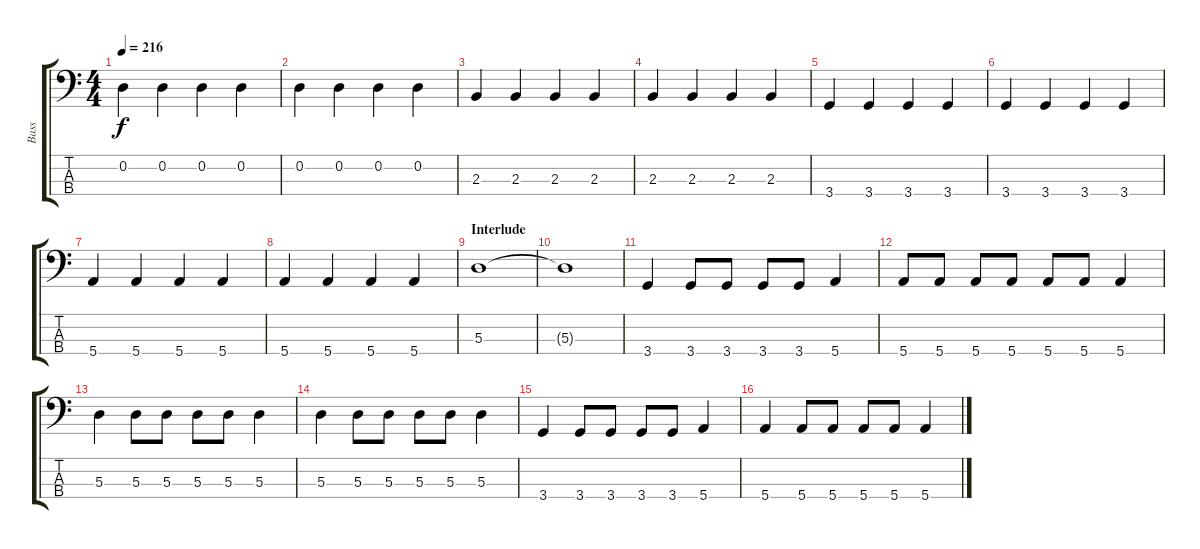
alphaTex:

\track ("Bass" "Bass") {instrument slapbass2}
\staff {score tabs}
\tuning (G2 D2 A1 E1) {hide}
\ts (4 4)
\tempo 216
\clef f4
\ks c
0.2.4{dy f} 0.2.4 0.2.4 0.2.4 |
0.2.4 0.2.4 0.2.4 0.2.4 |
2.3.4 2.3.4 2.3.4 2.3.4 |
2.3.4 2.3.4 2.3.4 2.3.4 |
3.4.4 3.4.4 3.4.4 3.4.4 |
3.4.4 3.4.4 3.4.4 3.4.4 |
5.4.4 5.4.4 5.4.4 5.4.4 |
5.4.4 5.4.4 5.4.4 5.4.4 |
\section ("" "Interlude")
5.3.1 |
5.3{t}.1 |
3.4.4 3.4.8 3.4.8 3.4.8 3.4.8 5.4.4 |
5.4.8 5.4.8 5.4.8 5.4.8 5.4.8 5.4.8 5.4.4 |
5.3.4 5.3.8 5.3.8 5.3.8 5.3.8 5.3.4 |
5.3.4 5.3.8 5.3.8 5.3.8 5.3.8 5.3.4 |
3.4.4 3.4.8 3.4.8 3.4.8 3.4.8 5.4.4 |
5.4.4 5.4.8 5.4.8 5.4.8 5.4.8 5.4.4
